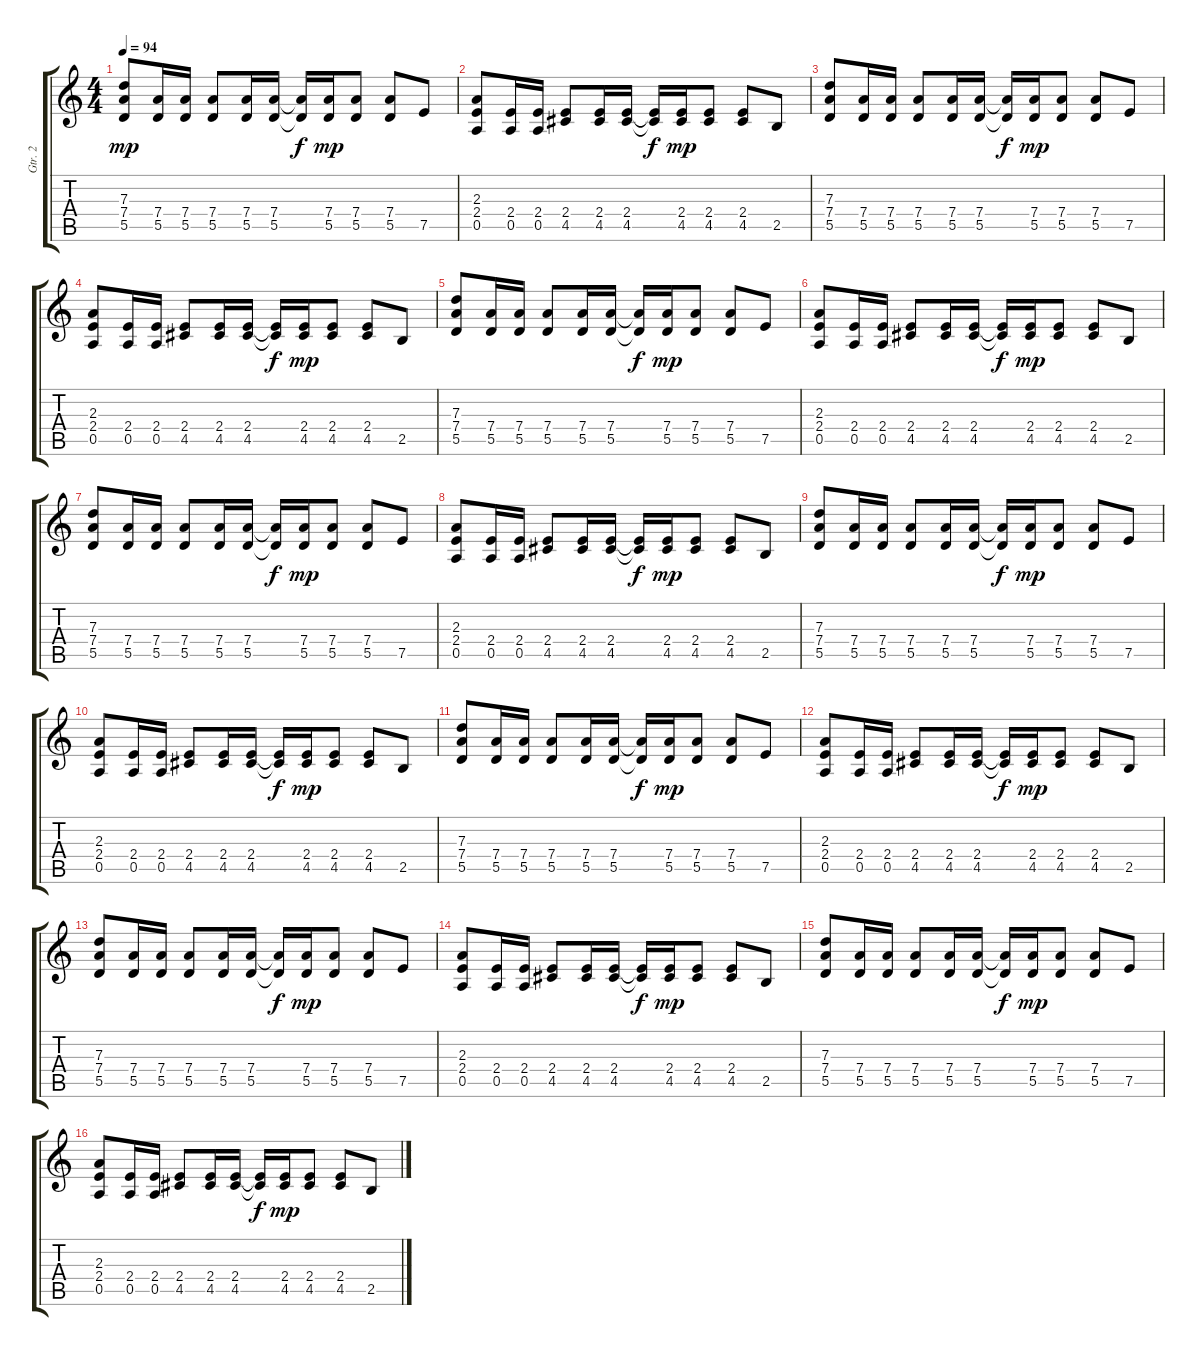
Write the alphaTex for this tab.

\track ("Gtr. 2" "Gtr. 2") {instrument electricguitarjazz}
\staff {score tabs}
\tuning (E4 B3 G3 D3 A2 E2) {hide}
\ts (4 4)
\tempo 94
\clef g2
\ks c
(7.3 7.4 5.5).8{dy mp} (7.4 5.5).16 (7.4 5.5).16 (7.4 5.5).8 (7.4 5.5).16 (7.4 5.5).16 (7.4{t} 5.5{t}).16{dy f} (7.4 5.5).16{dy mp} (7.4 5.5).8 (7.4 5.5).8 7.5.8 |
(2.3 2.4 0.5).8 (2.4 0.5).16 (2.4 0.5).16 (2.4 4.5).8 (2.4 4.5).16 (2.4 4.5).16 (2.4{t} 4.5{t}).16{dy f} (2.4 4.5).16{dy mp} (2.4 4.5).8 (2.4 4.5).8 2.5.8 |
(7.3 7.4 5.5).8 (7.4 5.5).16 (7.4 5.5).16 (7.4 5.5).8 (7.4 5.5).16 (7.4 5.5).16 (7.4{t} 5.5{t}).16{dy f} (7.4 5.5).16{dy mp} (7.4 5.5).8 (7.4 5.5).8 7.5.8 |
(2.3 2.4 0.5).8 (2.4 0.5).16 (2.4 0.5).16 (2.4 4.5).8 (2.4 4.5).16 (2.4 4.5).16 (2.4{t} 4.5{t}).16{dy f} (2.4 4.5).16{dy mp} (2.4 4.5).8 (2.4 4.5).8 2.5.8 |
(7.3 7.4 5.5).8 (7.4 5.5).16 (7.4 5.5).16 (7.4 5.5).8 (7.4 5.5).16 (7.4 5.5).16 (7.4{t} 5.5{t}).16{dy f} (7.4 5.5).16{dy mp} (7.4 5.5).8 (7.4 5.5).8 7.5.8 |
(2.3 2.4 0.5).8 (2.4 0.5).16 (2.4 0.5).16 (2.4 4.5).8 (2.4 4.5).16 (2.4 4.5).16 (2.4{t} 4.5{t}).16{dy f} (2.4 4.5).16{dy mp} (2.4 4.5).8 (2.4 4.5).8 2.5.8 |
(7.3 7.4 5.5).8 (7.4 5.5).16 (7.4 5.5).16 (7.4 5.5).8 (7.4 5.5).16 (7.4 5.5).16 (7.4{t} 5.5{t}).16{dy f} (7.4 5.5).16{dy mp} (7.4 5.5).8 (7.4 5.5).8 7.5.8 |
(2.3 2.4 0.5).8 (2.4 0.5).16 (2.4 0.5).16 (2.4 4.5).8 (2.4 4.5).16 (2.4 4.5).16 (2.4{t} 4.5{t}).16{dy f} (2.4 4.5).16{dy mp} (2.4 4.5).8 (2.4 4.5).8 2.5.8 |
(7.3 7.4 5.5).8 (7.4 5.5).16 (7.4 5.5).16 (7.4 5.5).8 (7.4 5.5).16 (7.4 5.5).16 (7.4{t} 5.5{t}).16{dy f} (7.4 5.5).16{dy mp} (7.4 5.5).8 (7.4 5.5).8 7.5.8 |
(2.3 2.4 0.5).8 (2.4 0.5).16 (2.4 0.5).16 (2.4 4.5).8 (2.4 4.5).16 (2.4 4.5).16 (2.4{t} 4.5{t}).16{dy f} (2.4 4.5).16{dy mp} (2.4 4.5).8 (2.4 4.5).8 2.5.8 |
(7.3 7.4 5.5).8 (7.4 5.5).16 (7.4 5.5).16 (7.4 5.5).8 (7.4 5.5).16 (7.4 5.5).16 (7.4{t} 5.5{t}).16{dy f} (7.4 5.5).16{dy mp} (7.4 5.5).8 (7.4 5.5).8 7.5.8 |
(2.3 2.4 0.5).8 (2.4 0.5).16 (2.4 0.5).16 (2.4 4.5).8 (2.4 4.5).16 (2.4 4.5).16 (2.4{t} 4.5{t}).16{dy f} (2.4 4.5).16{dy mp} (2.4 4.5).8 (2.4 4.5).8 2.5.8 |
(7.3 7.4 5.5).8 (7.4 5.5).16 (7.4 5.5).16 (7.4 5.5).8 (7.4 5.5).16 (7.4 5.5).16 (7.4{t} 5.5{t}).16{dy f} (7.4 5.5).16{dy mp} (7.4 5.5).8 (7.4 5.5).8 7.5.8 |
(2.3 2.4 0.5).8 (2.4 0.5).16 (2.4 0.5).16 (2.4 4.5).8 (2.4 4.5).16 (2.4 4.5).16 (2.4{t} 4.5{t}).16{dy f} (2.4 4.5).16{dy mp} (2.4 4.5).8 (2.4 4.5).8 2.5.8 |
(7.3 7.4 5.5).8 (7.4 5.5).16 (7.4 5.5).16 (7.4 5.5).8 (7.4 5.5).16 (7.4 5.5).16 (7.4{t} 5.5{t}).16{dy f} (7.4 5.5).16{dy mp} (7.4 5.5).8 (7.4 5.5).8 7.5.8 |
(2.3 2.4 0.5).8 (2.4 0.5).16 (2.4 0.5).16 (2.4 4.5).8 (2.4 4.5).16 (2.4 4.5).16 (2.4{t} 4.5{t}).16{dy f} (2.4 4.5).16{dy mp} (2.4 4.5).8 (2.4 4.5).8 2.5.8
